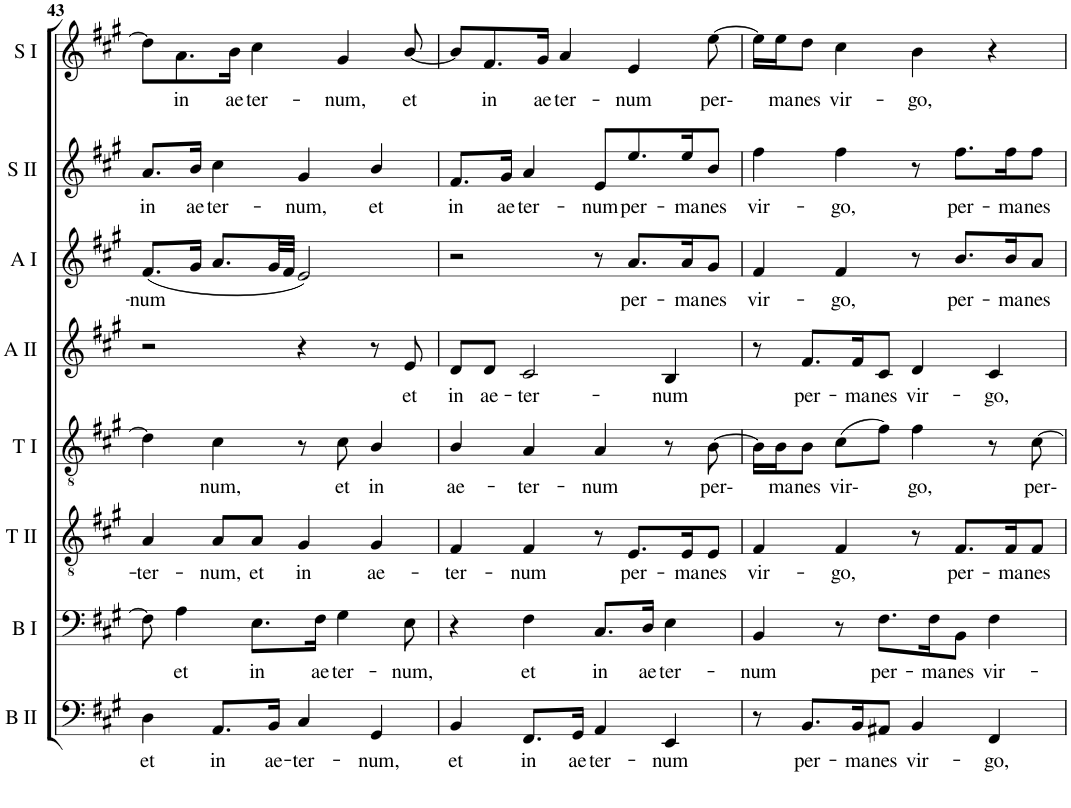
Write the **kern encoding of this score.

**kern	**text	**kern	**text	**kern	**text	**kern	**text	**kern	**text	**kern	**text	**kern	**text	**kern	**text
*part8	*part8	*part7	*part7	*part6	*part6	*part5	*part5	*part4	*part4	*part3	*part3	*part2	*part2	*part1	*part1
*staff8	*staff8	*staff7	*staff7	*staff6	*staff6	*staff5	*staff5	*staff4	*staff4	*staff3	*staff3	*staff2	*staff2	*staff1	*staff1
*I"Bass II	*	*I"Bass I	*	*I"Tenor II	*	*I"Tenor I	*	*I"Alto II	*	*I"Alto I	*	*I"Soprano II	*	*I"Soprano I	*
*I'B II	*	*I'B I	*	*I'T II	*	*I'T I	*	*I'A II	*	*I'A I	*	*I'S II	*	*I'S I	*
!!LO:PB:g=z
*clefF4	*	*clefF4	*	*clefGv2	*	*clefGv2	*	*clefG2	*	*clefG2	*	*clefG2	*	*clefG2	*
*k[f#c#g#]	*	*k[f#c#g#]	*	*k[f#c#g#]	*	*k[f#c#g#]	*	*k[f#c#g#]	*	*k[f#c#g#]	*	*k[f#c#g#]	*	*k[f#c#g#]	*
*A:	*	*A:	*	*A:	*	*A:	*	*A:	*	*A:	*	*A:	*	*A:	*
*M2/2	*	*M2/2	*	*M2/2	*	*M2/2	*	*M2/2	*	*M2/2	*	*M2/2	*	*M2/2	*
*met(c|)	*	*met(c|)	*	*met(c|)	*	*met(c|)	*	*met(c|)	*	*met(c|)	*	*met(c|)	*	*met(c|)	*
=43	=43	=43	=43	=43	=43	=43	=43	=43	=43	=43	=43	=43	=43	=43	=43
!	!LO:LY:b	!	!	!	!LO:LY:b	!	!	!	!	!	!LO:LY:b	!	!LO:LY:b	!	!
4D\	et	8F#\]	.	4A/	-ter-	4d\]	.	2r	.	(<8.f#/L	-num	8.a/L	in	8dd\L]	.
!	!	!	!LO:LY:b	!	!	!	!	!	!	!	!	!	!	!	!LO:LY:b
.	.	4A\	et	.	.	.	.	.	.	.	.	.	.	8.a\	in
!	!	!	!	!	!	!	!	!	!	!	!	!	!LO:LY:b	!	!
.	.	.	.	.	.	.	.	.	.	16g#/Jk	.	16b/Jk	ae-	.	.
!	!LO:LY:b	!	!	!	!LO:LY:b	!	!LO:LY:b	!	!	!	!	!	!LO:LY:b	!	!
8.AA/L	in	.	.	8A/L	-num,	4c#\	num,	.	.	8.a/L	.	4cc#\	-ter-	.	.
!	!	!	!	!	!	!	!	!	!	!	!	!	!	!	!LO:LY:b
.	.	.	.	.	.	.	.	.	.	.	.	.	.	16b\Jk	ae-
!	!	!	!LO:LY:b	!	!LO:LY:b	!	!	!	!	!	!	!	!	!	!LO:LY:b
.	.	8.E\L	in	8A/J	et	.	.	.	.	.	.	.	.	4cc#\	-ter-
!	!LO:LY:b	!	!	!	!	!	!	!	!	!	!	!	!	!	!
16BB/Jk	ae-	.	.	.	.	.	.	.	.	32g#/LL	.	.	.	.	.
.	.	.	.	.	.	.	.	.	.	32f#/JJJ	.	.	.	.	.
!	!LO:LY:b	!	!	!	!LO:LY:b	!	!	!	!	!	!	!	!LO:LY:b	!	!
4C#/	-ter-	.	.	4G#/	in	8r	.	4r	.	2e/)	.	4g#/	-num,	.	.
!	!	!	!LO:LY:b	!	!	!	!	!	!	!	!	!	!	!	!
.	.	16F#\Jk	ae-	.	.	.	.	.	.	.	.	.	.	.	.
!	!	!	!LO:LY:b	!	!	!	!LO:LY:b	!	!	!	!	!	!	!	!LO:LY:b
.	.	4G#\	-ter-	.	.	8c#\	et	.	.	.	.	.	.	4g#/	-num,
!	!LO:LY:b	!	!	!	!LO:LY:b	!	!LO:LY:b	!	!	!	!	!	!LO:LY:b	!	!
4GG#/	-num,	.	.	4G#/	ae-	4B/	in	8r	.	.	.	4b/	et	.	.
!	!	!	!LO:LY:b	!	!	!	!	!	!LO:LY:b	!	!	!	!	!	!LO:LY:b
.	.	8E\	-num,	.	.	.	.	8e/	et	.	.	.	.	[8b/	et
=44	=44	=44	=44	=44	=44	=44	=44	=44	=44	=44	=44	=44	=44	=44	=44
!	!LO:LY:b	!	!	!	!LO:LY:b	!	!LO:LY:b	!	!LO:LY:b	!	!	!	!LO:LY:b	!	!
4BB/	et	4r	.	4F#/	-ter-	4B/	ae-	8d/L	in	2r	.	8.f#/L	in	8b/L]	.
!	!	!	!	!	!	!	!	!	!LO:LY:b	!	!	!	!	!	!LO:LY:b
.	.	.	.	.	.	.	.	8d/J	ae-	.	.	.	.	8.f#/	in
!	!	!	!	!	!	!	!	!	!	!	!	!	!LO:LY:b	!	!
.	.	.	.	.	.	.	.	.	.	.	.	16g#/Jk	ae-	.	.
!	!LO:LY:b	!	!LO:LY:b	!	!LO:LY:b	!	!LO:LY:b	!	!LO:LY:b	!	!	!	!LO:LY:b	!	!
8.FF#/L	in	4F#\	et	4F#/	-num	4A/	-ter-	2c#/	-ter-	.	.	4a/	-ter-	.	.
!	!	!	!	!	!	!	!	!	!	!	!	!	!	!	!LO:LY:b
.	.	.	.	.	.	.	.	.	.	.	.	.	.	16g#/Jk	ae-
!	!	!	!	!	!	!	!	!	!	!	!	!	!	!	!LO:LY:b
.	.	.	.	.	.	.	.	.	.	.	.	.	.	4a/	-ter-
!	!LO:LY:b	!	!	!	!	!	!	!	!	!	!	!	!	!	!
16GG#/Jk	ae-	.	.	.	.	.	.	.	.	.	.	.	.	.	.
!	!LO:LY:b	!	!LO:LY:b	!	!	!	!LO:LY:b	!	!	!	!	!	!LO:LY:b	!	!
4AA/	-ter-	8.C#/L	in	8r	.	4A/	-num	.	.	8r	.	8e/L	-num	.	.
!	!	!	!	!	!LO:LY:b	!	!	!	!	!	!LO:LY:b	!	!LO:LY:b	!	!LO:LY:b
.	.	.	.	8.E/L	per-	.	.	.	.	8.a/L	per-	8.ee/	per-	4e/	-num
!	!	!	!LO:LY:b	!	!	!	!	!	!	!	!	!	!	!	!
.	.	16D/Jk	ae-	.	.	.	.	.	.	.	.	.	.	.	.
!	!LO:LY:b	!	!LO:LY:b	!	!	!	!	!	!LO:LY:b	!	!	!	!	!	!
4EE/	-num	4E\	-ter-	.	.	8r	.	4B/	-num	.	.	.	.	.	.
!	!	!	!	!	!LO:LY:b	!	!	!	!	!	!LO:LY:b	!	!LO:LY:b	!	!
.	.	.	.	16E/K	-ma-	.	.	.	.	16a/K	-ma-	16ee/K	-ma-	.	.
!	!	!	!	!	!LO:LY:b	!	!LO:LY:b	!	!	!	!LO:LY:b	!	!LO:LY:b	!	!LO:LY:b
.	.	.	.	8E/J	-nes	[8B\	per-	.	.	8g#/J	-nes	8b/J	-nes	[8ee\	per-
=45	=45	=45	=45	=45	=45	=45	=45	=45	=45	=45	=45	=45	=45	=45	=45
!	!	!	!LO:LY:b	!	!LO:LY:b	!	!	!	!	!	!LO:LY:b	!	!LO:LY:b	!	!
8r	.	4BB/	-num	4F#/	vir-	16B\LL]	.	8r	.	4f#/	vir-	4ff#\	vir-	16ee\LL]	.
!	!	!	!	!	!	!	!LO:LY:b	!	!	!	!	!	!	!	!LO:LY:b
.	.	.	.	.	.	16B\J	ma	.	.	.	.	.	.	16ee\J	ma-
!	!LO:LY:b	!	!	!	!	!	!LO:LY:b	!	!LO:LY:b	!	!	!	!	!	!LO:LY:b
8.BB/L	per-	.	.	.	.	8B\J	nes	8.f#/L	per-	.	.	.	.	8dd\J	-nes
!	!	!	!	!	!LO:LY:b	!	!LO:LY:b	!	!	!	!LO:LY:b	!	!LO:LY:b	!	!LO:LY:b
.	.	8r	.	4F#/	-go,	(>8c#\L	vir-	.	.	4f#/	-go,	4ff#\	-go,	4cc#\	vir-
!	!LO:LY:b	!	!	!	!	!	!	!	!LO:LY:b	!	!	!	!	!	!
16BB/K	-ma-	.	.	.	.	.	.	16f#/K	-ma	.	.	.	.	.	.
!	!LO:LY:b	!	!LO:LY:b	!	!	!	!	!	!LO:LY:b	!	!	!	!	!	!
8AA#X/J	-nes	8.F#\L	per-	.	.	8f#\J)	.	8c#/J	nes	.	.	.	.	.	.
!	!LO:LY:b	!	!	!	!	!	!LO:LY:b	!	!LO:LY:b	!	!	!	!	!	!LO:LY:b
4BB/	vir-	.	.	8r	.	4f#\	go,	4d/	vir-	8r	.	8r	.	4b\	-go,
!	!	!	!LO:LY:b	!	!	!	!	!	!	!	!	!	!	!	!
.	.	16F#\K	-ma-	.	.	.	.	.	.	.	.	.	.	.	.
!	!	!	!LO:LY:b	!	!LO:LY:b	!	!	!	!	!	!LO:LY:b	!	!LO:LY:b	!	!
.	.	8BB\J	-nes	8.F#/L	per-	.	.	.	.	8.b/L	per-	8.ff#\L	per-	.	.
!	!LO:LY:b	!	!LO:LY:b	!	!	!	!	!	!LO:LY:b	!	!	!	!	!	!
4FF#/	-go,	4F#\	vir-	.	.	8r	.	4c#/	-go,	.	.	.	.	4r	.
!	!	!	!	!	!LO:LY:b	!	!	!	!	!	!LO:LY:b	!	!LO:LY:b	!	!
.	.	.	.	16F#/K	-ma-	.	.	.	.	16b/K	-ma-	16ff#\K	-ma-	.	.
!	!	!	!	!	!LO:LY:b	!	!LO:LY:b	!	!	!	!LO:LY:b	!	!LO:LY:b	!	!
.	.	.	.	8F#/J	-nes	[8c#\	per-	.	.	8a/J	-nes	8ff#\J	-nes	.	.
=	=	=	=	=	=	=	=	=	=	=	=	=	=	=	=
*-	*-	*-	*-	*-	*-	*-	*-	*-	*-	*-	*-	*-	*-	*-	*-
